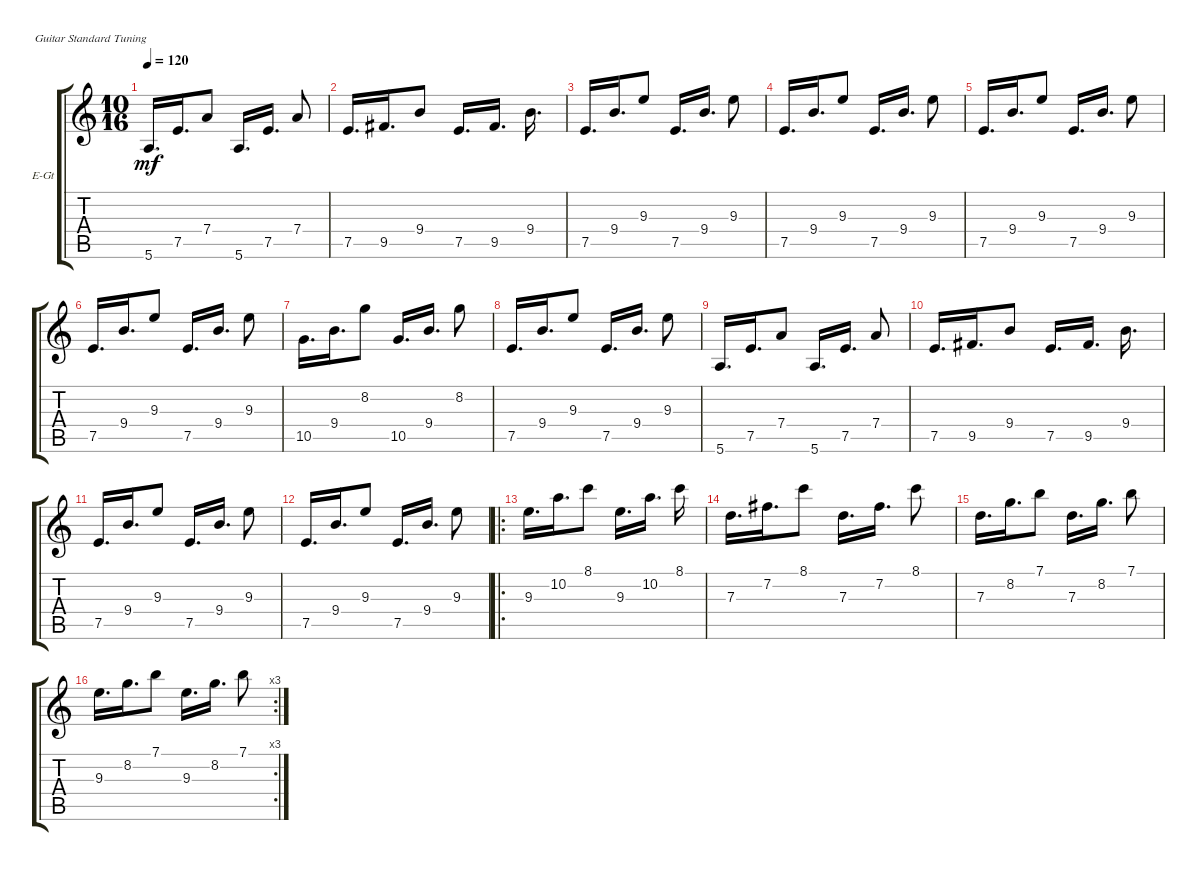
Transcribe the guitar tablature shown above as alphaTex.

\defaultSystemsLayout 4
\bracketExtendMode groupsimilarinstruments
\firstSystemTrackNameOrientation horizontal
\otherSystemsTrackNameOrientation horizontal
\track ("Electric Guitar" "E-Gt") {instrument electricguitarclean}
\staff {score tabs}
\tuning (E4 B3 G3 D3 A2 E2)
\ts (10 16)
\tempo 120
\clef g2
\ks c
5.6.16{d dy mf} 7.5.16{d} 7.4.8 5.6.16{d} 7.5.16{d} 7.4.8 |
7.5.16{d} 9.5.16{d} 9.4.8 7.5.16{d} 9.5.16{d} 9.4.16{d} |
7.5.16{d} 9.4.16{d} 9.3.8 7.5.16{d} 9.4.16{d} 9.3.8 |
7.5.16{d} 9.4.16{d} 9.3.8 7.5.16{d} 9.4.16{d} 9.3.8 |
7.5.16{d} 9.4.16{d} 9.3.8 7.5.16{d} 9.4.16{d} 9.3.8 |
7.5.16{d} 9.4.16{d} 9.3.8 7.5.16{d} 9.4.16{d} 9.3.8 |
10.5.16{d} 9.4.16{d} 8.2.8 10.5.16{d} 9.4.16{d} 8.2.8 |
7.5.16{d} 9.4.16{d} 9.3.8 7.5.16{d} 9.4.16{d} 9.3.8 |
5.6.16{d} 7.5.16{d} 7.4.8 5.6.16{d} 7.5.16{d} 7.4.8 |
7.5.16{d} 9.5.16{d} 9.4.8 7.5.16{d} 9.5.16{d} 9.4.16{d} |
7.5.16{d} 9.4.16{d} 9.3.8 7.5.16{d} 9.4.16{d} 9.3.8 |
7.5.16{d} 9.4.16{d} 9.3.8 7.5.16{d} 9.4.16{d} 9.3.8 |
\ro
9.3.16{d} 10.2.16{d} 8.1.8 9.3.16{d} 10.2.16{d} 8.1.16 |
7.3.16{d} 7.2.16{d} 8.1.8 7.3.16{d} 7.2.16{d} 8.1.8 |
7.3.16{d} 8.2.16{d} 7.1.8 7.3.16{d} 8.2.16{d} 7.1.8 |
\rc 3
9.3.16{d} 8.2.16{d} 7.1.8 9.3.16{d} 8.2.16{d} 7.1.8
